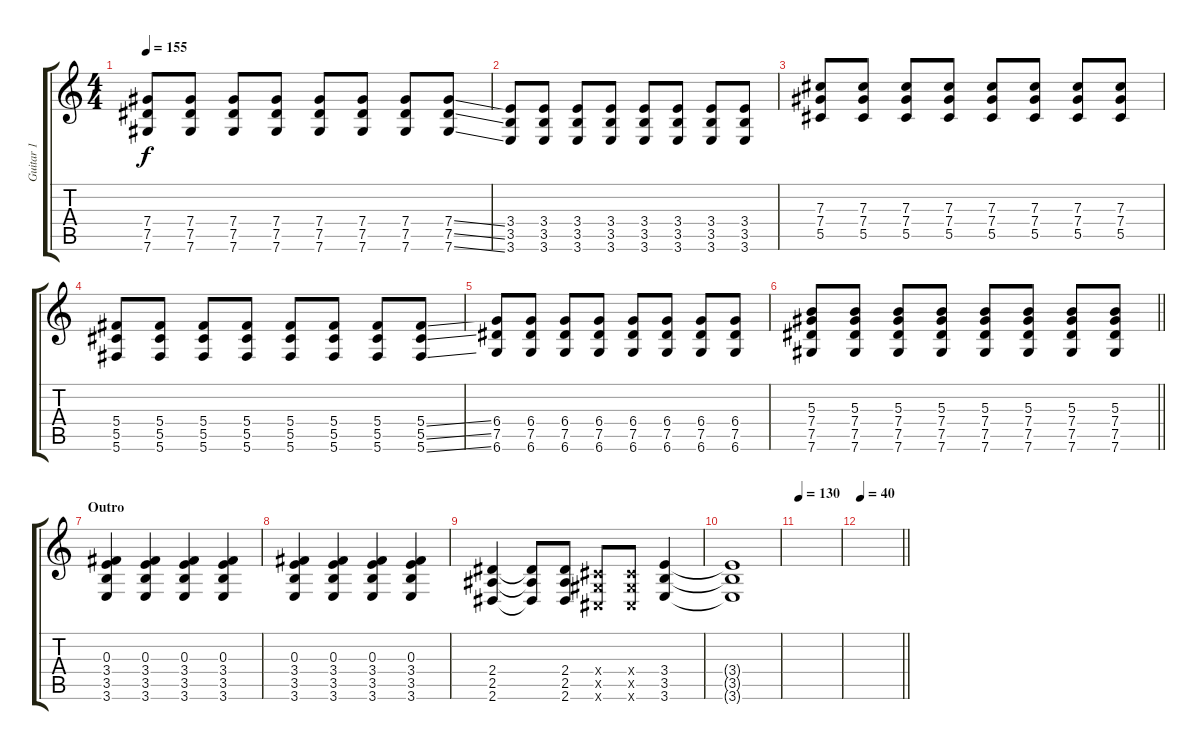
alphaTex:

\track ("Guitar 1" "Guitar 1") {instrument distortionguitar}
\staff {score tabs}
\tuning (Eb4 Bb3 Gb3 Db3 Ab2 Db2) {hide}
\ts (4 4)
\tempo 155
\clef g2
\ks c
(7.4 7.5 7.6).8{dy f} (7.4 7.5 7.6).8 (7.4 7.5 7.6).8 (7.4 7.5 7.6).8 (7.4 7.5 7.6).8 (7.4 7.5 7.6).8 (7.4 7.5 7.6).8 (7.4{ss} 7.5{ss} 7.6{ss}).8 |
(3.4 3.5 3.6).8 (3.4 3.5 3.6).8 (3.4 3.5 3.6).8 (3.4 3.5 3.6).8 (3.4 3.5 3.6).8 (3.4 3.5 3.6).8 (3.4 3.5 3.6).8 (3.4 3.5 3.6).8 |
(7.3 7.4 5.5).8 (7.3 7.4 5.5).8 (7.3 7.4 5.5).8 (7.3 7.4 5.5).8 (7.3 7.4 5.5).8 (7.3 7.4 5.5).8 (7.3 7.4 5.5).8 (7.3 7.4 5.5).8 |
(5.4 5.5 5.6).8 (5.4 5.5 5.6).8 (5.4 5.5 5.6).8 (5.4 5.5 5.6).8 (5.4 5.5 5.6).8 (5.4 5.5 5.6).8 (5.4 5.5 5.6).8 (5.4{ss} 5.5{ss} 5.6{ss}).8 |
(6.4 7.5 6.6).8 (6.4 7.5 6.6).8 (6.4 7.5 6.6).8 (6.4 7.5 6.6).8 (6.4 7.5 6.6).8 (6.4 7.5 6.6).8 (6.4 7.5 6.6).8 (6.4 7.5 6.6).8 |
\barLineRight lightlight
(5.3 7.4 7.5 7.6).8 (5.3 7.4 7.5 7.6).8 (5.3 7.4 7.5 7.6).8 (5.3 7.4 7.5 7.6).8 (5.3 7.4 7.5 7.6).8 (5.3 7.4 7.5 7.6).8 (5.3 7.4 7.5 7.6).8 (5.3 7.4 7.5 7.6).8 |
\section ("" "Outro")
(0.3 3.4 3.5 3.6).4 (0.3 3.4 3.5 3.6).4 (0.3 3.4 3.5 3.6).4 (0.3 3.4 3.5 3.6).4 |
(0.3 3.4 3.5 3.6).4 (0.3 3.4 3.5 3.6).4 (0.3 3.4 3.5 3.6).4 (0.3 3.4 3.5 3.6).4 |
(2.4 2.5 2.6).4 (2.4{t} 2.5{t} 2.6{t}).8 (2.4 2.5 2.6).8 (0.4{x} 0.5{x} 0.6{x}).8 (0.4{x} 0.5{x} 0.6{x}).8 (3.4 3.5 3.6).4 |
(3.4{t} 3.5{t} 3.6{t}).1 |
\tempo 130
|
\tempo 40
\barLineRight lightlight
